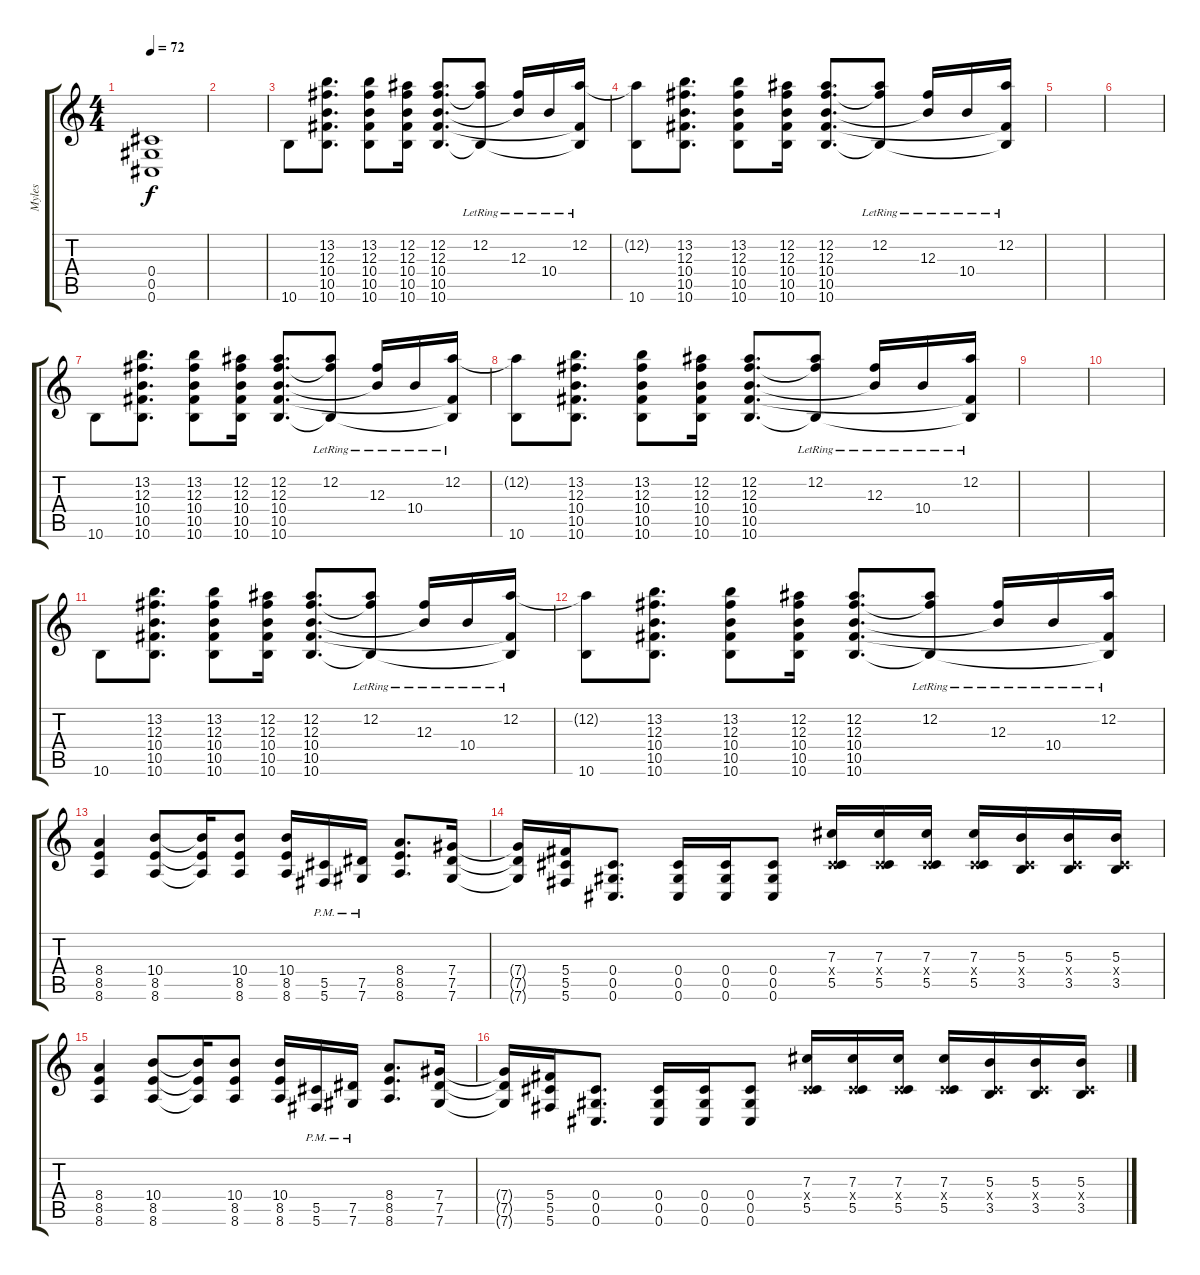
\track ("Myles" "Myles") {instrument electricguitarclean}
\staff {score tabs}
\tuning (Eb4 Bb3 Gb3 Db3 Ab2 Db2) {hide}
\ts (4 4)
\tempo 72
\clef g2
\ks c
(0.4{t} 0.5{t} 0.6{t}).1{dy f instrument electricguitarclean} |
|
10.6.8 (13.2 12.3 10.4 10.5 10.6).8{d} (13.2 12.3 10.4 10.5 10.6).8 (12.2 12.3 10.4 10.5 10.6).16 (12.2 12.3 10.4 10.5 10.6).8{d} (12.2{lr} 12.3{t} 10.6{t}).8 (12.3{lr} 10.4{t}).16 10.4{lr}.16 (12.2{lr} 10.5{t} 10.6{t}).16 |
(12.2{t} 10.6).8 (13.2 12.3 10.4 10.5 10.6).8{d} (13.2 12.3 10.4 10.5 10.6).8 (12.2 12.3 10.4 10.5 10.6).16 (12.2 12.3 10.4 10.5 10.6).8{d} (12.2{lr} 12.3{t} 10.6{t}).8 (12.3{lr} 10.4{t}).16 10.4{lr}.16 (12.2{lr} 10.5{t} 10.6{t}).16 |
|
|
10.6.8 (13.2 12.3 10.4 10.5 10.6).8{d} (13.2 12.3 10.4 10.5 10.6).8 (12.2 12.3 10.4 10.5 10.6).16 (12.2 12.3 10.4 10.5 10.6).8{d} (12.2{lr} 12.3{t} 10.6{t}).8 (12.3{lr} 10.4{t}).16 10.4{lr}.16 (12.2{lr} 10.5{t} 10.6{t}).16 |
(12.2{t} 10.6).8 (13.2 12.3 10.4 10.5 10.6).8{d} (13.2 12.3 10.4 10.5 10.6).8 (12.2 12.3 10.4 10.5 10.6).16 (12.2 12.3 10.4 10.5 10.6).8{d} (12.2{lr} 12.3{t} 10.6{t}).8 (12.3{lr} 10.4{t}).16 10.4{lr}.16 (12.2{lr} 10.5{t} 10.6{t}).16 |
|
|
10.6.8 (13.2 12.3 10.4 10.5 10.6).8{d} (13.2 12.3 10.4 10.5 10.6).8 (12.2 12.3 10.4 10.5 10.6).16 (12.2 12.3 10.4 10.5 10.6).8{d} (12.2{lr} 12.3{t} 10.6{t}).8 (12.3{lr} 10.4{t}).16 10.4{lr}.16 (12.2{lr} 10.5{t} 10.6{t}).16 |
(12.2{t} 10.6).8 (13.2 12.3 10.4 10.5 10.6).8{d} (13.2 12.3 10.4 10.5 10.6).8 (12.2 12.3 10.4 10.5 10.6).16 (12.2 12.3 10.4 10.5 10.6).8{d} (12.2{lr} 12.3{t} 10.6{t}).8 (12.3{lr} 10.4{t}).16 10.4{lr}.16 (12.2{lr} 10.5{t} 10.6{t}).16 |
(8.4 8.5 8.6).4{instrument distortionguitar} (10.4 8.5 8.6).8 (10.4{t} 8.5{t} 8.6{t}).16 (10.4 8.5 8.6).8 (10.4 8.5 8.6).16 (5.5{pm} 5.6{pm}).16 (7.5{pm} 7.6{pm}).16 (8.4 8.5 8.6).8{d} (7.4 7.5 7.6).16 |
(7.4{t} 7.5{t} 7.6{t}).16 (5.4 5.5 5.6).16 (0.4 0.5 0.6).8{d} (0.4 0.5 0.6).16 (0.4 0.5 0.6).16 (0.4 0.5 0.6).8 (7.3 0.4{x} 5.5).16 (7.3 0.4{x} 5.5).16 (7.3 0.4{x} 5.5).16 (7.3 0.4{x} 5.5).16 (5.3 0.4{x} 3.5).16 (5.3 0.4{x} 3.5).16 (5.3 0.4{x} 3.5).16 |
(8.4 8.5 8.6).4 (10.4 8.5 8.6).8 (10.4{t} 8.5{t} 8.6{t}).16 (10.4 8.5 8.6).8 (10.4 8.5 8.6).16 (5.5{pm} 5.6{pm}).16 (7.5{pm} 7.6{pm}).16 (8.4 8.5 8.6).8{d} (7.4 7.5 7.6).16 |
(7.4{t} 7.5{t} 7.6{t}).16 (5.4 5.5 5.6).16 (0.4 0.5 0.6).8{d} (0.4 0.5 0.6).16 (0.4 0.5 0.6).16 (0.4 0.5 0.6).8 (7.3 0.4{x} 5.5).16 (7.3 0.4{x} 5.5).16 (7.3 0.4{x} 5.5).16 (7.3 0.4{x} 5.5).16 (5.3 0.4{x} 3.5).16 (5.3 0.4{x} 3.5).16 (5.3 0.4{x} 3.5).16
